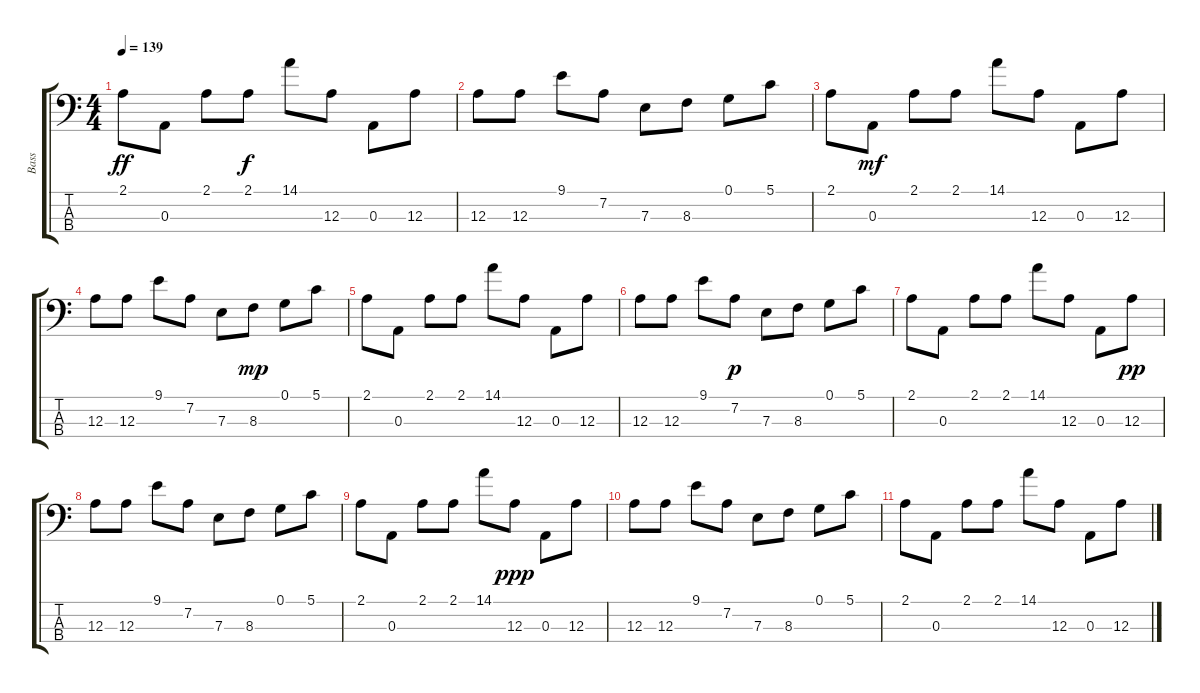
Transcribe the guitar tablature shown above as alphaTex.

\track ("Bass" "Bass") {instrument synthbass1}
\staff {score tabs}
\tuning (G2 D2 A1 E1) {hide}
\ts (4 4)
\tempo 139
\clef f4
\ks c
2.1.8{dy ff} 0.3.8 2.1.8 2.1.8{dy f} 14.1.8 12.3.8 0.3.8 12.3.8 |
12.3.8 12.3.8 9.1.8 7.2.8 7.3.8 8.3.8 0.1.8 5.1.8 |
2.1.8 0.3.8{dy mf} 2.1.8 2.1.8 14.1.8 12.3.8 0.3.8 12.3.8 |
12.3.8 12.3.8 9.1.8 7.2.8 7.3.8 8.3.8{dy mp} 0.1.8 5.1.8 |
2.1.8 0.3.8 2.1.8 2.1.8 14.1.8 12.3.8 0.3.8 12.3.8 |
12.3.8 12.3.8 9.1.8 7.2.8{dy p} 7.3.8 8.3.8 0.1.8 5.1.8 |
2.1.8 0.3.8 2.1.8 2.1.8 14.1.8 12.3.8 0.3.8 12.3.8{dy pp} |
12.3.8 12.3.8 9.1.8 7.2.8 7.3.8 8.3.8 0.1.8 5.1.8 |
2.1.8 0.3.8 2.1.8 2.1.8 14.1.8 12.3.8{dy ppp} 0.3.8 12.3.8 |
12.3.8 12.3.8 9.1.8 7.2.8 7.3.8 8.3.8 0.1.8 5.1.8 |
2.1.8 0.3.8 2.1.8 2.1.8 14.1.8 12.3.8 0.3.8 12.3.8
